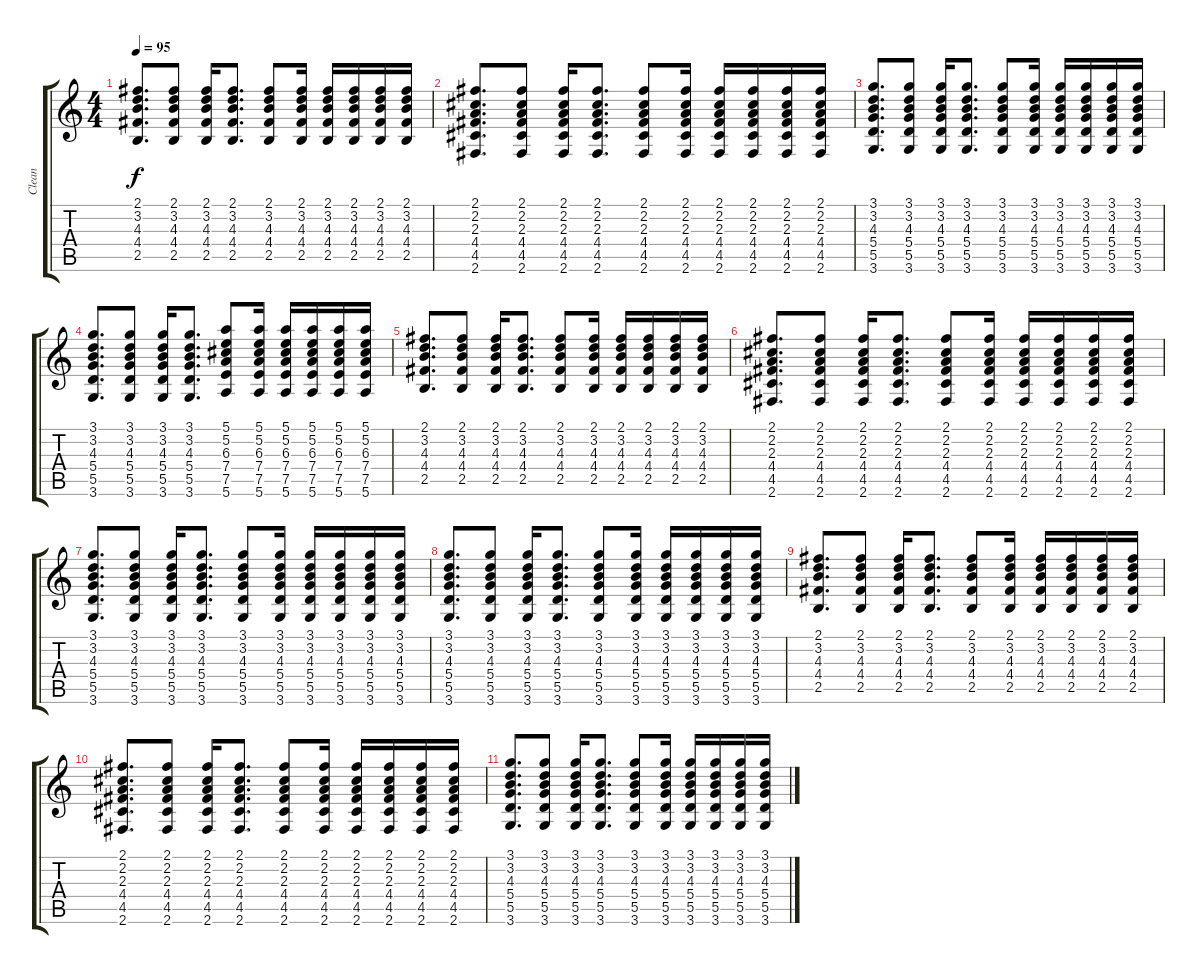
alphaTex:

\track ("Clean" "Clean") {instrument acousticguitarsteel}
\staff {score tabs}
\tuning (E4 B3 G3 D3 A2 E2) {hide}
\ts (4 4)
\tempo 95
\clef g2
\ks c
(2.1 3.2 4.3 4.4 2.5).8{d dy f} (2.1 3.2 4.3 4.4 2.5).8 (2.1 3.2 4.3 4.4 2.5).16 (2.1 3.2 4.3 4.4 2.5).8{d} (2.1 3.2 4.3 4.4 2.5).8 (2.1 3.2 4.3 4.4 2.5).16 (2.1 3.2 4.3 4.4 2.5).16 (2.1 3.2 4.3 4.4 2.5).16 (2.1 3.2 4.3 4.4 2.5).16 (2.1 3.2 4.3 4.4 2.5).16 |
(2.1 2.2 2.3 4.4 4.5 2.6).8{d} (2.1 2.2 2.3 4.4 4.5 2.6).8 (2.1 2.2 2.3 4.4 4.5 2.6).16 (2.1 2.2 2.3 4.4 4.5 2.6).8{d} (2.1 2.2 2.3 4.4 4.5 2.6).8 (2.1 2.2 2.3 4.4 4.5 2.6).16 (2.1 2.2 2.3 4.4 4.5 2.6).16 (2.1 2.2 2.3 4.4 4.5 2.6).16 (2.1 2.2 2.3 4.4 4.5 2.6).16 (2.1 2.2 2.3 4.4 4.5 2.6).16 |
(3.1 3.2 4.3 5.4 5.5 3.6).8{d} (3.1 3.2 4.3 5.4 5.5 3.6).8 (3.1 3.2 4.3 5.4 5.5 3.6).16 (3.1 3.2 4.3 5.4 5.5 3.6).8{d} (3.1 3.2 4.3 5.4 5.5 3.6).8 (3.1 3.2 4.3 5.4 5.5 3.6).16 (3.1 3.2 4.3 5.4 5.5 3.6).16 (3.1 3.2 4.3 5.4 5.5 3.6).16 (3.1 3.2 4.3 5.4 5.5 3.6).16 (3.1 3.2 4.3 5.4 5.5 3.6).16 |
(3.1 3.2 4.3 5.4 5.5 3.6).8{d} (3.1 3.2 4.3 5.4 5.5 3.6).8 (3.1 3.2 4.3 5.4 5.5 3.6).16 (3.1 3.2 4.3 5.4 5.5 3.6).8{d} (5.1 5.2 6.3 7.4 7.5 5.6).8 (5.1 5.2 6.3 7.4 7.5 5.6).16 (5.1 5.2 6.3 7.4 7.5 5.6).16 (5.1 5.2 6.3 7.4 7.5 5.6).16 (5.1 5.2 6.3 7.4 7.5 5.6).16 (5.1 5.2 6.3 7.4 7.5 5.6).16 |
(2.1 3.2 4.3 4.4 2.5).8{d} (2.1 3.2 4.3 4.4 2.5).8 (2.1 3.2 4.3 4.4 2.5).16 (2.1 3.2 4.3 4.4 2.5).8{d} (2.1 3.2 4.3 4.4 2.5).8 (2.1 3.2 4.3 4.4 2.5).16 (2.1 3.2 4.3 4.4 2.5).16 (2.1 3.2 4.3 4.4 2.5).16 (2.1 3.2 4.3 4.4 2.5).16 (2.1 3.2 4.3 4.4 2.5).16 |
(2.1 2.2 2.3 4.4 4.5 2.6).8{d} (2.1 2.2 2.3 4.4 4.5 2.6).8 (2.1 2.2 2.3 4.4 4.5 2.6).16 (2.1 2.2 2.3 4.4 4.5 2.6).8{d} (2.1 2.2 2.3 4.4 4.5 2.6).8 (2.1 2.2 2.3 4.4 4.5 2.6).16 (2.1 2.2 2.3 4.4 4.5 2.6).16 (2.1 2.2 2.3 4.4 4.5 2.6).16 (2.1 2.2 2.3 4.4 4.5 2.6).16 (2.1 2.2 2.3 4.4 4.5 2.6).16 |
(3.1 3.2 4.3 5.4 5.5 3.6).8{d} (3.1 3.2 4.3 5.4 5.5 3.6).8 (3.1 3.2 4.3 5.4 5.5 3.6).16 (3.1 3.2 4.3 5.4 5.5 3.6).8{d} (3.1 3.2 4.3 5.4 5.5 3.6).8 (3.1 3.2 4.3 5.4 5.5 3.6).16 (3.1 3.2 4.3 5.4 5.5 3.6).16 (3.1 3.2 4.3 5.4 5.5 3.6).16 (3.1 3.2 4.3 5.4 5.5 3.6).16 (3.1 3.2 4.3 5.4 5.5 3.6).16 |
(3.1 3.2 4.3 5.4 5.5 3.6).8{d} (3.1 3.2 4.3 5.4 5.5 3.6).8 (3.1 3.2 4.3 5.4 5.5 3.6).16 (3.1 3.2 4.3 5.4 5.5 3.6).8{d} (3.1 3.2 4.3 5.4 5.5 3.6).8 (3.1 3.2 4.3 5.4 5.5 3.6).16 (3.1 3.2 4.3 5.4 5.5 3.6).16 (3.1 3.2 4.3 5.4 5.5 3.6).16 (3.1 3.2 4.3 5.4 5.5 3.6).16 (3.1 3.2 4.3 5.4 5.5 3.6).16 |
(2.1 3.2 4.3 4.4 2.5).8{d} (2.1 3.2 4.3 4.4 2.5).8 (2.1 3.2 4.3 4.4 2.5).16 (2.1 3.2 4.3 4.4 2.5).8{d} (2.1 3.2 4.3 4.4 2.5).8 (2.1 3.2 4.3 4.4 2.5).16 (2.1 3.2 4.3 4.4 2.5).16 (2.1 3.2 4.3 4.4 2.5).16 (2.1 3.2 4.3 4.4 2.5).16 (2.1 3.2 4.3 4.4 2.5).16 |
(2.1 2.2 2.3 4.4 4.5 2.6).8{d} (2.1 2.2 2.3 4.4 4.5 2.6).8 (2.1 2.2 2.3 4.4 4.5 2.6).16 (2.1 2.2 2.3 4.4 4.5 2.6).8{d} (2.1 2.2 2.3 4.4 4.5 2.6).8 (2.1 2.2 2.3 4.4 4.5 2.6).16 (2.1 2.2 2.3 4.4 4.5 2.6).16 (2.1 2.2 2.3 4.4 4.5 2.6).16 (2.1 2.2 2.3 4.4 4.5 2.6).16 (2.1 2.2 2.3 4.4 4.5 2.6).16 |
(3.1 3.2 4.3 5.4 5.5 3.6).8{d} (3.1 3.2 4.3 5.4 5.5 3.6).8 (3.1 3.2 4.3 5.4 5.5 3.6).16 (3.1 3.2 4.3 5.4 5.5 3.6).8{d} (3.1 3.2 4.3 5.4 5.5 3.6).8 (3.1 3.2 4.3 5.4 5.5 3.6).16 (3.1 3.2 4.3 5.4 5.5 3.6).16 (3.1 3.2 4.3 5.4 5.5 3.6).16 (3.1 3.2 4.3 5.4 5.5 3.6).16 (3.1 3.2 4.3 5.4 5.5 3.6).16
